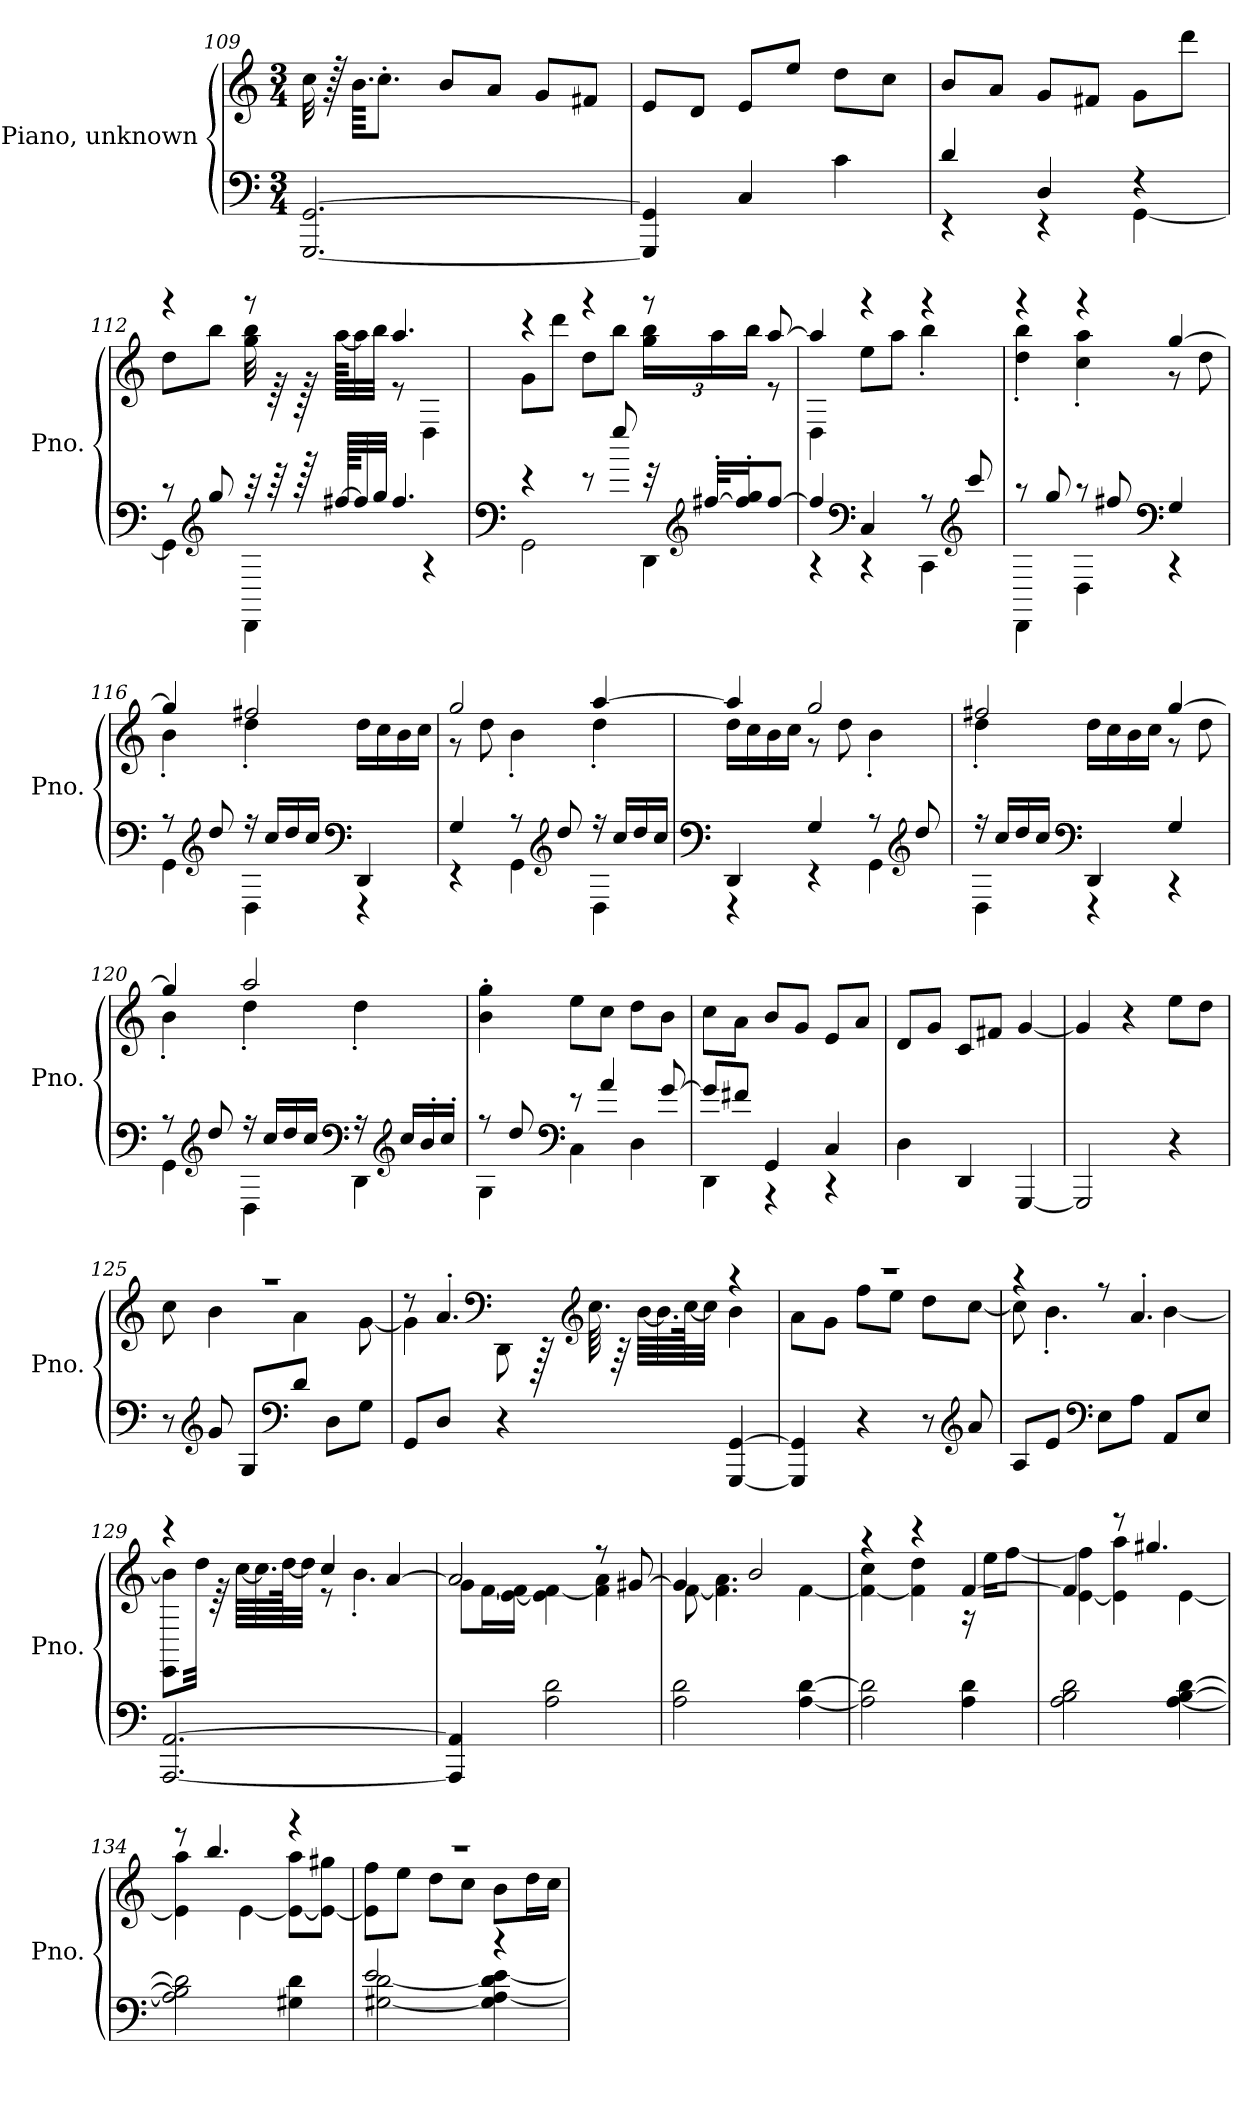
**kern	**kern
*part1	*part1
*staff2	*staff1
*I"Piano, unknown	*
*I'Pno.	*
*clefF4	*clefG2
*k[]	*k[]
*M3/4	*M3/4
=109	=109
[2.GGG/ [2.GG/	32cc\
.	128r
.	64.b\KKKL
.	8.cc'\J
.	8b/L
.	8a/J
.	8g/L
.	8f#X/J
=110	=110
4GGG/] 4GG/]	8e/L
.	8d/J
4C/	8e/L
.	8ee/J
4c\	8dd\L
.	8cc\J
=111	=111
*^	*
4d/	4r	8b/L
.	.	8a/J
4D/	4r	8g/L
.	.	8f#X/J
4r	[4GG\	8g\L
.	.	8ddd\J
!!LO:LB:g=z
=112	=112	=112
*	*	*^
8r	4GG\]	4r	8dd\L
*clefG2	*	*	*
8gg/	.	.	8bb\J
32r	4DD\	8r	32gg\ 32bb\
64r	.	.	64r
128r	.	.	128r
[128ff#X/KKLLL	.	.	[128aa\KKLLL
32ff#/]	.	.	32aa\]
32gg/JJJ	.	.	32bb\JJJ
4.ff#/	.	4.aa/	8r
.	4r	.	4D\
=113	=113	=113	=113
*clefF4	*	*	*
4r	2GG\	4r	8g\L
.	.	.	8ddd\J
8r	.	4r	8dd\L
8gg/	.	.	8bb\J
*	*	*	*Xbrackettup
32r	4DD\	8r	24gg\ 24bb\LL
*clefG2	*	*	*
[32ff#X'/KLL	.	.	.
.	.	.	24aa\
16ff#/]' 16gg/'J	.	.	.
.	.	.	24bb\JJ
[8ff#/J	.	[8aa/	8r
=114	=114	=114	=114
4ff#/]	4r	4aa/]	4D\
*clefF4	*	*	*
4C/	4r	4r	8ee\L
.	.	.	8aa\J
8r	4CC\	4r	4bb'\
*clefG2	*	*	*
8ccc/	.	.	.
!!LO:PB:g=z	!!
=115	=115	=115	=115
8r	4DD\	4r	4dd\' 4bb\'
8gg/	.	.	.
8r	4D\	4r	4cc\' 4aa\'
8ff#X/	.	.	.
*clefF4	*	*	*
4G/	4r	[4gg/	8r
.	.	.	8dd\
=116	=116	=116	=116
8r	4GG\	4gg/]	4b'\
*clefG2	*	*	*
8dd/	.	.	.
16r	4D\	2ff#X/	4dd'\
16cc/LL	.	.	.
16dd/	.	.	.
16cc/JJ	.	.	.
*clefF4	*	*	*
4DD/	4r	.	16dd\LL
.	.	.	16cc\
.	.	.	16b\
.	.	.	16cc\JJ
=117	=117	=117	=117
4G/	4r	2gg/	8r
.	.	.	8dd\
8r	4GG\	.	4b'\
*clefG2	*	*	*
8dd/	.	.	.
16r	4D\	[4aa/	4dd'\
16cc/LL	.	.	.
16dd/	.	.	.
16cc/JJ	.	.	.
!!LO:LB:g=z	!!
=118	=118	=118	=118
*clefF4	*	*	*
4DD/	4r	4aa/]	16dd\LL
.	.	.	16cc\
.	.	.	16b\
.	.	.	16cc\JJ
4G/	4r	2gg/	8r
.	.	.	8dd\
8r	4GG\	.	4b'\
*clefG2	*	*	*
8dd/	.	.	.
=119	=119	=119	=119
16r	4D\	2ff#X/	4dd'\
16cc/LL	.	.	.
16dd/	.	.	.
16cc/JJ	.	.	.
*clefF4	*	*	*
4DD/	4r	.	16dd\LL
.	.	.	16cc\
.	.	.	16b\
.	.	.	16cc\JJ
4G/	4r	[4gg/	8r
.	.	.	8dd\
=120	=120	=120	=120
8r	4GG\	4gg/]	4b'\
*clefG2	*	*	*
8dd/	.	.	.
16r	4D\	2aa/	4dd'\
16cc/LL	.	.	.
16dd/	.	.	.
16cc/JJ	.	.	.
*clefF4	*	*	*
16r	4DD\	.	4dd'\
*clefG2	*	*	*
16cc/LL	.	.	.
16b'/	.	.	.
16cc'/JJ	.	.	.
*	*	*v	*v
!!LO:LB:g=z
=121	=121	=121
8r	4G\	4b\' 4gg\'
8dd/	.	.
*clefF4	*	*
8r	4C\	8ee\L
4a/	.	8cc\J
.	4D\	8dd\L
[8g/	.	8b\J
=122	=122	=122
8g/L]	4DD\	8cc\L
8f#X/J	.	8a\J
4GG/	4r	8b/L
.	.	8g/J
4C/	4r	8e/L
.	.	8a/J
*v	*v	*
=123	=123
4D\	8d/L
.	8g/J
4DD/	8c/L
.	8f#X/J
[4GGG/	[4g/
=124	=124
2GGG/]	4g/]
.	4r
4r	8ee\L
.	8dd\J
=125	=125
*	*^
8r	2.r	8cc\
*clefG2	*	*
8g/	.	4b\
8G/L	.	.
*clefF4	*	*
8d/J	.	4a\
8D\L	.	.
8G\J	.	[8g\
!!LO:LB:g=z	!!
=126	=126	=126
8GG/L	8r	4g\]
8D/J	4.a'/	.
*	*clefF4	*
4r	.	8DD\
.	.	128r
*	*clefG2	*
.	.	64.cc\
.	.	64r
.	.	[64b\LLLL
.	.	64.b\]
.	.	[128cc\JK
.	.	32cc\JJJ]
[4GGG/ [4GG/	4r	4b\
=127	=127	=127
4GGG/] 4GG/]	2.r	8a\L
.	.	8g\J
4r	.	8ff\L
.	.	8ee\J
8r	.	8dd\L
*clefG2	*	*
8a/	.	[8cc\J
=128	=128	=128
8A/L	4r	8cc\]
8e/J	.	4.b'\
*clefF4	*	*
8E\L	8r	.
8A\J	4.a'/	.
8AA/L	.	[4b\
8E/J	.	.
!!LO:LB:g=z	!!
=129	=129	=129
[2.AAA/ [2.AA/	4r	8EE\ 8b\]L
.	.	32dd\Jkk
.	.	64r
.	.	[64cc\LLLL
.	.	64.cc\]
.	.	[128dd\JK
.	.	32dd\JJJ]
.	4cc/	8r
.	.	4.b'\
.	[4a/	.
=130	=130	=130
4AAA/] 4AA/]	2a/]	8g\L
.	.	[16f\L
.	.	[16e\ 16f\]JJ
2A\ 2d\	.	4e\] [4f\
.	8r	4f\] 4a\
.	[8g#X/	.
=131	=131	=131
2A\ 2d\	4g#/]	[8f\
.	.	4.f\] 4.a\
.	2b/	.
[4A\ [4d\	.	[4f\
=132	=132	=132
2A\] 2d\]	4r	4f\_ 4cc\
.	4r	4f\] 4dd\
4A\ 4d\	[4f/	16r
.	.	16ee\KL
.	.	[8ff\J
=133	=133	=133
2A\ 2B\ 2d\	4f/]	[4e\ 4ff\]
.	8r	4e\] 4aa\
.	4.gg#X/	.
[4A\ [4B\ [4d\	.	[4e\
!!LO:LB:g=z	!!
=134	=134	=134
2A\] 2B\] 2d\]	8r	4e\] 4aa\
.	4.bb/	.
.	.	[4e\
4G#X\ 4d\	4r	8e\_ 8aa\L
.	.	8e\_ 8gg#X\J
=135	=135	=135
*^	*	*
2e/	[2G#X\ [2d\	2.r	8e\] 8ff\L
.	.	.	8ee\J
.	.	.	8dd\L
.	.	.	8cc\J
4r	4G#\] [4A\ 4d\] [4e\	.	8b\L
.	.	.	16dd\L
.	.	.	16cc\JJ
*v	*v	*	*
*	*v	*v
=	=
*-	*-
